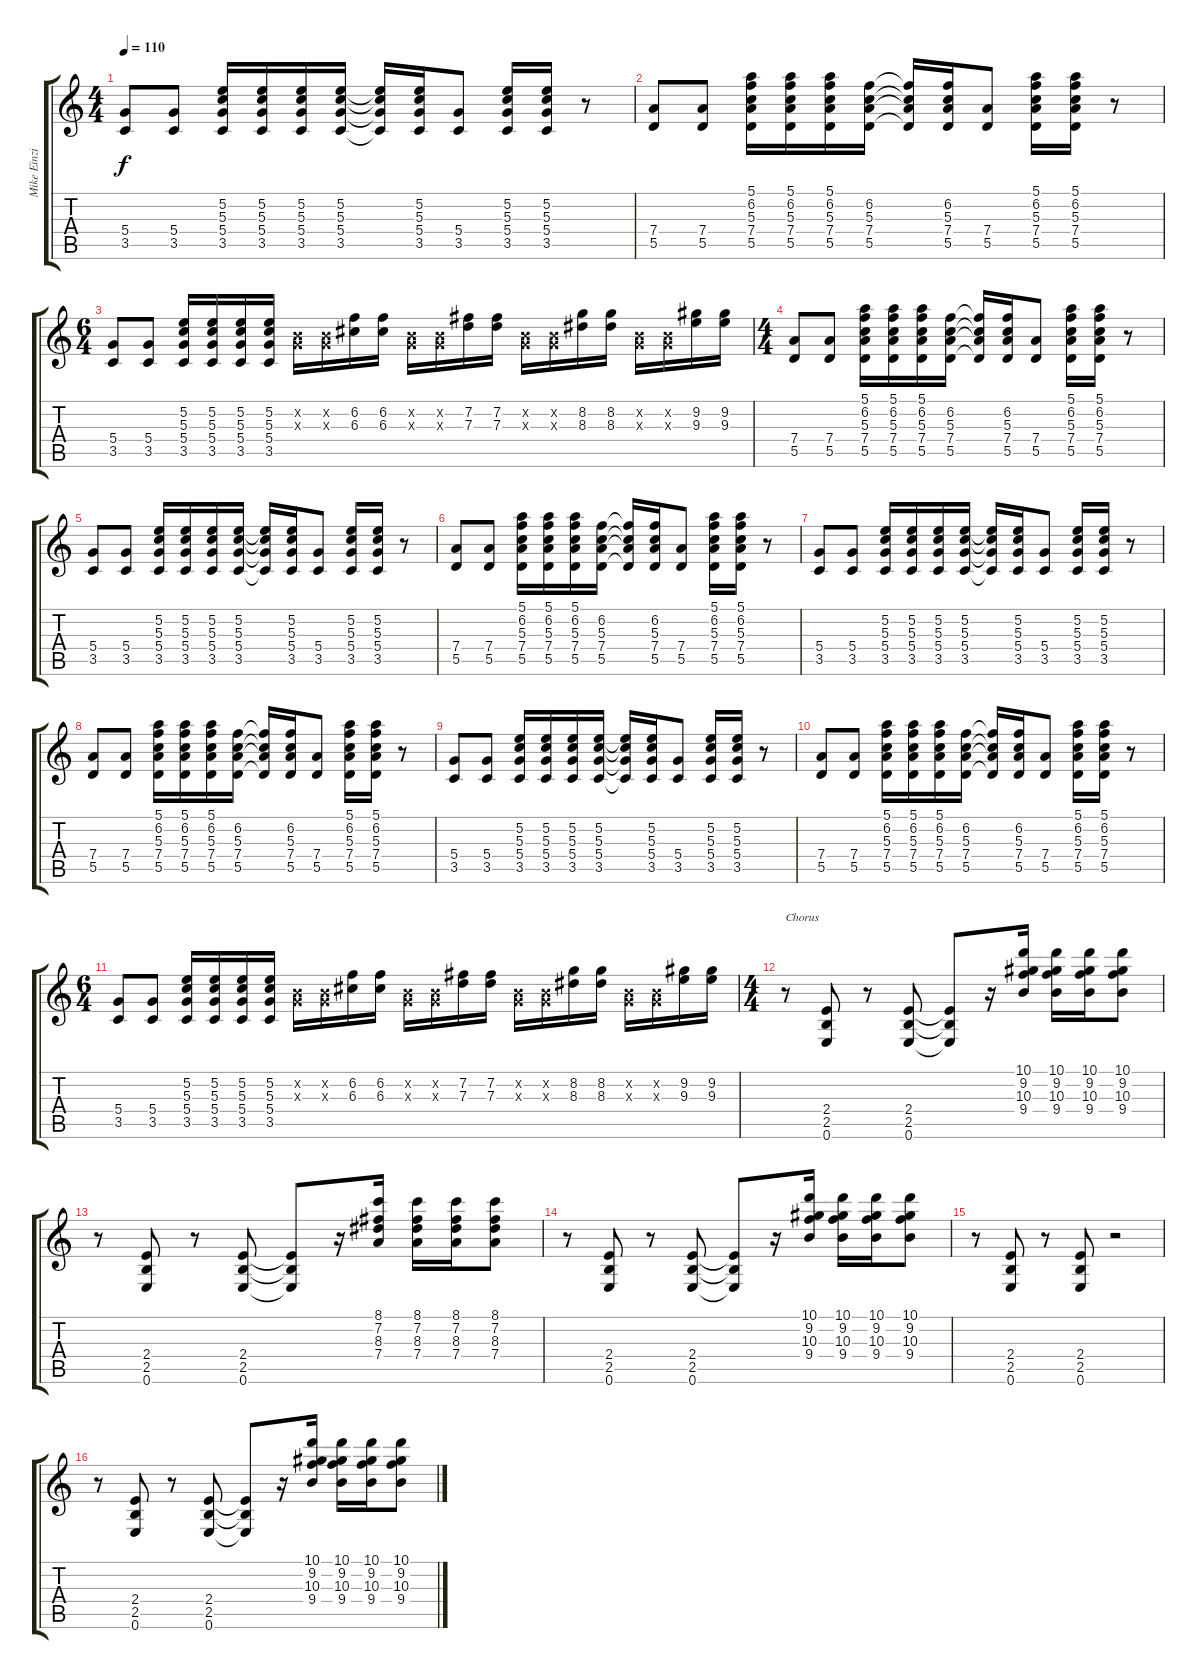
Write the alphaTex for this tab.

\track ("Mike Einziger" "Mike Einzi") {instrument electricguitarclean}
\staff {score tabs}
\tuning (E4 B3 G3 D3 A2 E2) {hide}
\ts (4 4)
\tempo 110
\clef g2
\ks c
(5.4 3.5).8{dy f} (5.4 3.5).8 (5.2 5.3 5.4 3.5).16 (5.2 5.3 5.4 3.5).16 (5.2 5.3 5.4 3.5).16 (5.2 5.3 5.4 3.5).16 (5.2{t} 5.3{t} 5.4{t} 3.5{t}).16 (5.2 5.3 5.4 3.5).16 (5.4 3.5).8 (5.2 5.3 5.4 3.5).16 (5.2 5.3 5.4 3.5).16 r.8 |
(7.4 5.5).8 (7.4 5.5).8 (5.1 6.2 5.3 7.4 5.5).16 (5.1 6.2 5.3 7.4 5.5).16 (5.1 6.2 5.3 7.4 5.5).16 (6.2 5.3 7.4 5.5).16 (6.2{t} 5.3{t} 7.4{t} 5.5{t}).16 (6.2 5.3 7.4 5.5).16 (7.4 5.5).8 (5.1 6.2 5.3 7.4 5.5).16 (5.1 6.2 5.3 7.4 5.5).16 r.8 |
\ts (6 4)
(5.4 3.5).8 (5.4 3.5).8 (5.2 5.3 5.4 3.5).16 (5.2 5.3 5.4 3.5).16 (5.2 5.3 5.4 3.5).16 (5.2 5.3 5.4 3.5).16 (0.2{x} 0.3{x}).16 (0.2{x} 0.3{x}).16 (6.2 6.3).16 (6.2 6.3).16 (0.2{x} 0.3{x}).16 (0.2{x} 0.3{x}).16 (7.2 7.3).16 (7.2 7.3).16 (0.2{x} 0.3{x}).16 (0.2{x} 0.3{x}).16 (8.2 8.3).16 (8.2 8.3).16 (0.2{x} 0.3{x}).16 (0.2{x} 0.3{x}).16 (9.2 9.3).16 (9.2 9.3).16 |
\ts (4 4)
(7.4 5.5).8 (7.4 5.5).8 (5.1 6.2 5.3 7.4 5.5).16 (5.1 6.2 5.3 7.4 5.5).16 (5.1 6.2 5.3 7.4 5.5).16 (6.2 5.3 7.4 5.5).16 (6.2{t} 5.3{t} 7.4{t} 5.5{t}).16 (6.2 5.3 7.4 5.5).16 (7.4 5.5).8 (5.1 6.2 5.3 7.4 5.5).16 (5.1 6.2 5.3 7.4 5.5).16 r.8 |
(5.4 3.5).8 (5.4 3.5).8 (5.2 5.3 5.4 3.5).16 (5.2 5.3 5.4 3.5).16 (5.2 5.3 5.4 3.5).16 (5.2 5.3 5.4 3.5).16 (5.2{t} 5.3{t} 5.4{t} 3.5{t}).16 (5.2 5.3 5.4 3.5).16 (5.4 3.5).8 (5.2 5.3 5.4 3.5).16 (5.2 5.3 5.4 3.5).16 r.8 |
(7.4 5.5).8 (7.4 5.5).8 (5.1 6.2 5.3 7.4 5.5).16 (5.1 6.2 5.3 7.4 5.5).16 (5.1 6.2 5.3 7.4 5.5).16 (6.2 5.3 7.4 5.5).16 (6.2{t} 5.3{t} 7.4{t} 5.5{t}).16 (6.2 5.3 7.4 5.5).16 (7.4 5.5).8 (5.1 6.2 5.3 7.4 5.5).16 (5.1 6.2 5.3 7.4 5.5).16 r.8 |
(5.4 3.5).8 (5.4 3.5).8 (5.2 5.3 5.4 3.5).16 (5.2 5.3 5.4 3.5).16 (5.2 5.3 5.4 3.5).16 (5.2 5.3 5.4 3.5).16 (5.2{t} 5.3{t} 5.4{t} 3.5{t}).16 (5.2 5.3 5.4 3.5).16 (5.4 3.5).8 (5.2 5.3 5.4 3.5).16 (5.2 5.3 5.4 3.5).16 r.8 |
(7.4 5.5).8 (7.4 5.5).8 (5.1 6.2 5.3 7.4 5.5).16 (5.1 6.2 5.3 7.4 5.5).16 (5.1 6.2 5.3 7.4 5.5).16 (6.2 5.3 7.4 5.5).16 (6.2{t} 5.3{t} 7.4{t} 5.5{t}).16 (6.2 5.3 7.4 5.5).16 (7.4 5.5).8 (5.1 6.2 5.3 7.4 5.5).16 (5.1 6.2 5.3 7.4 5.5).16 r.8 |
(5.4 3.5).8 (5.4 3.5).8 (5.2 5.3 5.4 3.5).16 (5.2 5.3 5.4 3.5).16 (5.2 5.3 5.4 3.5).16 (5.2 5.3 5.4 3.5).16 (5.2{t} 5.3{t} 5.4{t} 3.5{t}).16 (5.2 5.3 5.4 3.5).16 (5.4 3.5).8 (5.2 5.3 5.4 3.5).16 (5.2 5.3 5.4 3.5).16 r.8 |
(7.4 5.5).8 (7.4 5.5).8 (5.1 6.2 5.3 7.4 5.5).16 (5.1 6.2 5.3 7.4 5.5).16 (5.1 6.2 5.3 7.4 5.5).16 (6.2 5.3 7.4 5.5).16 (6.2{t} 5.3{t} 7.4{t} 5.5{t}).16 (6.2 5.3 7.4 5.5).16 (7.4 5.5).8 (5.1 6.2 5.3 7.4 5.5).16 (5.1 6.2 5.3 7.4 5.5).16 r.8 |
\ts (6 4)
(5.4 3.5).8 (5.4 3.5).8 (5.2 5.3 5.4 3.5).16 (5.2 5.3 5.4 3.5).16 (5.2 5.3 5.4 3.5).16 (5.2 5.3 5.4 3.5).16 (0.2{x} 0.3{x}).16 (0.2{x} 0.3{x}).16 (6.2 6.3).16 (6.2 6.3).16 (0.2{x} 0.3{x}).16 (0.2{x} 0.3{x}).16 (7.2 7.3).16 (7.2 7.3).16 (0.2{x} 0.3{x}).16 (0.2{x} 0.3{x}).16 (8.2 8.3).16 (8.2 8.3).16 (0.2{x} 0.3{x}).16 (0.2{x} 0.3{x}).16 (9.2 9.3).16 (9.2 9.3).16 |
\ts (4 4)
r.8{txt "Chorus" instrument distortionguitar} (2.4 2.5 0.6).8{instrument distortionguitar} r.8{instrument distortionguitar} (2.4 2.5 0.6).8{instrument distortionguitar} (2.4{t} 2.5{t} 0.6{t}).8{instrument distortionguitar} r.16{instrument distortionguitar} (10.1 9.2 10.3 9.4).16{instrument distortionguitar} (10.1 9.2 10.3 9.4).16{instrument distortionguitar} (10.1 9.2 10.3 9.4).16{instrument distortionguitar} (10.1 9.2 10.3 9.4).8{instrument distortionguitar} |
r.8{instrument distortionguitar} (2.4 2.5 0.6).8{instrument distortionguitar} r.8{instrument distortionguitar} (2.4 2.5 0.6).8{instrument distortionguitar} (2.4{t} 2.5{t} 0.6{t}).8{instrument distortionguitar} r.16{instrument distortionguitar} (8.1 7.2 8.3 7.4).16{instrument distortionguitar} (8.1 7.2 8.3 7.4).16{instrument distortionguitar} (8.1 7.2 8.3 7.4).16{instrument distortionguitar} (8.1 7.2 8.3 7.4).8{instrument distortionguitar} |
r.8{instrument distortionguitar} (2.4 2.5 0.6).8{instrument distortionguitar} r.8{instrument distortionguitar} (2.4 2.5 0.6).8{instrument distortionguitar} (2.4{t} 2.5{t} 0.6{t}).8{instrument distortionguitar} r.16{instrument distortionguitar} (10.1 9.2 10.3 9.4).16{instrument distortionguitar} (10.1 9.2 10.3 9.4).16{instrument distortionguitar} (10.1 9.2 10.3 9.4).16{instrument distortionguitar} (10.1 9.2 10.3 9.4).8{instrument distortionguitar} |
r.8{instrument distortionguitar} (2.4 2.5 0.6).8{instrument distortionguitar} r.8{instrument distortionguitar} (2.4 2.5 0.6).8{instrument distortionguitar} r.2{instrument distortionguitar} |
r.8{instrument distortionguitar} (2.4 2.5 0.6).8{instrument distortionguitar} r.8{instrument distortionguitar} (2.4 2.5 0.6).8{instrument distortionguitar} (2.4{t} 2.5{t} 0.6{t}).8{instrument distortionguitar} r.16{instrument distortionguitar} (10.1 9.2 10.3 9.4).16{instrument distortionguitar} (10.1 9.2 10.3 9.4).16{instrument distortionguitar} (10.1 9.2 10.3 9.4).16{instrument distortionguitar} (10.1 9.2 10.3 9.4).8{instrument distortionguitar}
